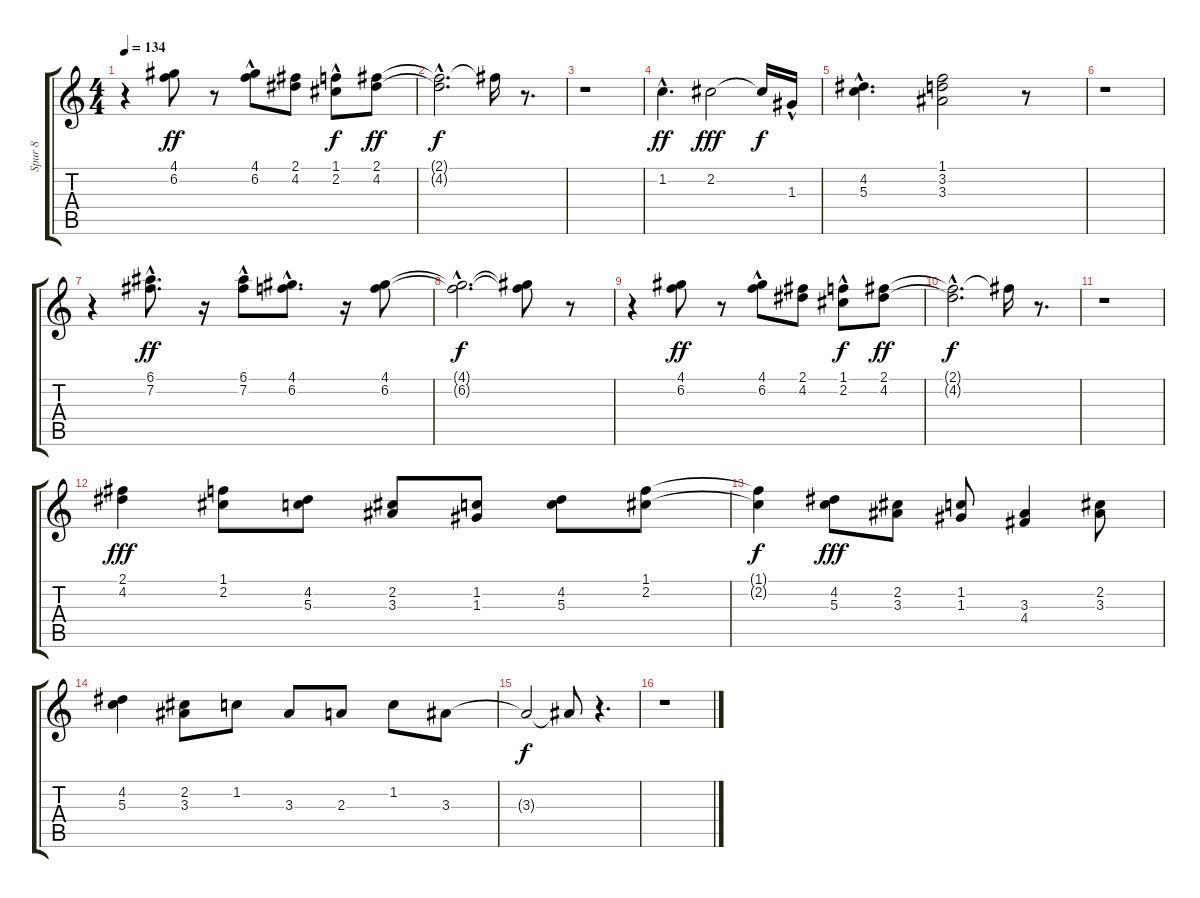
\track ("Spur 8" "Spur 8") {instrument acousticguitarsteel}
\staff {score tabs}
\tuning (E4 B3 G3 D3 A2 E2) {hide}
\ts (4 4)
\tempo 134
\clef g2
\ks c
r.4{dy f} (4.1 6.2).8{dy ff} r.8 (4.1{hac} 6.2).8 (2.1 4.2).8 (1.1 2.2{hac}).8{dy f} (2.1 4.2).8{dy ff} |
(2.1{hac t} 4.2{hac t}).2{d dy f} 2.1{t}.16 r.8{d} |
r.1 |
1.2{hac}.4{d dy ff} 2.2.2{dy fff} 2.2{t}.16{dy f} 1.3{hac}.16 |
(4.2 5.3{hac}).4{d} (1.1 3.2 3.3).2 r.8 |
r.1 |
r.4 (6.1 7.2{hac}).8{d dy ff} r.16 (6.1{hac} 7.2).8 (4.1{hac} 6.2{hac}).8{d} r.16 (4.1 6.2).8 |
(4.1{hac t} 6.2{hac t}).2{d dy f} (4.1{t} 6.2{t}).8 r.8 |
r.4 (4.1 6.2).8{dy ff} r.8 (4.1{hac} 6.2).8 (2.1 4.2).8 (1.1 2.2{hac}).8{dy f} (2.1 4.2).8{dy ff} |
(2.1{hac t} 4.2{hac t}).2{d dy f} 2.1{t}.16 r.8{d} |
r.1 |
(2.1 4.2).4{dy fff} (1.1 2.2).8 (4.2 5.3).8 (2.2 3.3).8 (1.2 1.3).8 (4.2 5.3).8 (1.1 2.2).8 |
(1.1{t} 2.2{t}).4{dy f} (4.2 5.3).8{dy fff} (2.2 3.3).8 (1.2 1.3).8 (3.3 4.4).4 (2.2 3.3).8 |
(4.2 5.3).4 (2.2 3.3).8 1.2.8 3.3.8 2.3.8 1.2.8 3.3.8 |
3.3{t}.2{dy f} 3.3{t}.8 r.4{d} |
r.1
